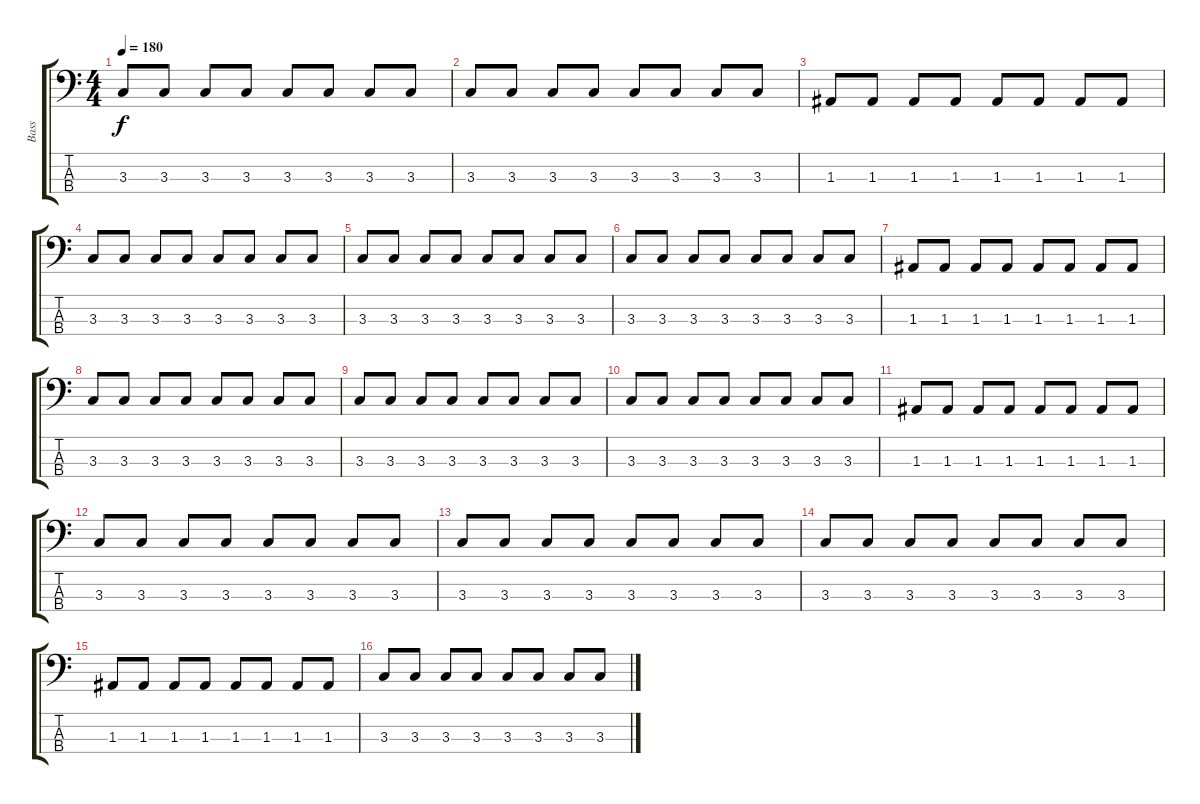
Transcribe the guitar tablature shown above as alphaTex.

\track ("Bass" "Bass") {instrument electricbasspick}
\staff {score tabs}
\tuning (G2 D2 A1 E1) {hide}
\ts (4 4)
\tempo 180
\clef f4
\ks c
3.3.8{dy f} 3.3.8 3.3.8 3.3.8 3.3.8 3.3.8 3.3.8 3.3.8 |
3.3.8 3.3.8 3.3.8 3.3.8 3.3.8 3.3.8 3.3.8 3.3.8 |
1.3.8 1.3.8 1.3.8 1.3.8 1.3.8 1.3.8 1.3.8 1.3.8 |
3.3.8 3.3.8 3.3.8 3.3.8 3.3.8 3.3.8 3.3.8 3.3.8 |
3.3.8 3.3.8 3.3.8 3.3.8 3.3.8 3.3.8 3.3.8 3.3.8 |
3.3.8 3.3.8 3.3.8 3.3.8 3.3.8 3.3.8 3.3.8 3.3.8 |
1.3.8 1.3.8 1.3.8 1.3.8 1.3.8 1.3.8 1.3.8 1.3.8 |
3.3.8 3.3.8 3.3.8 3.3.8 3.3.8 3.3.8 3.3.8 3.3.8 |
3.3.8 3.3.8 3.3.8 3.3.8 3.3.8 3.3.8 3.3.8 3.3.8 |
3.3.8 3.3.8 3.3.8 3.3.8 3.3.8 3.3.8 3.3.8 3.3.8 |
1.3.8 1.3.8 1.3.8 1.3.8 1.3.8 1.3.8 1.3.8 1.3.8 |
3.3.8 3.3.8 3.3.8 3.3.8 3.3.8 3.3.8 3.3.8 3.3.8 |
3.3.8 3.3.8 3.3.8 3.3.8 3.3.8 3.3.8 3.3.8 3.3.8 |
3.3.8 3.3.8 3.3.8 3.3.8 3.3.8 3.3.8 3.3.8 3.3.8 |
1.3.8 1.3.8 1.3.8 1.3.8 1.3.8 1.3.8 1.3.8 1.3.8 |
3.3.8 3.3.8 3.3.8 3.3.8 3.3.8 3.3.8 3.3.8 3.3.8
